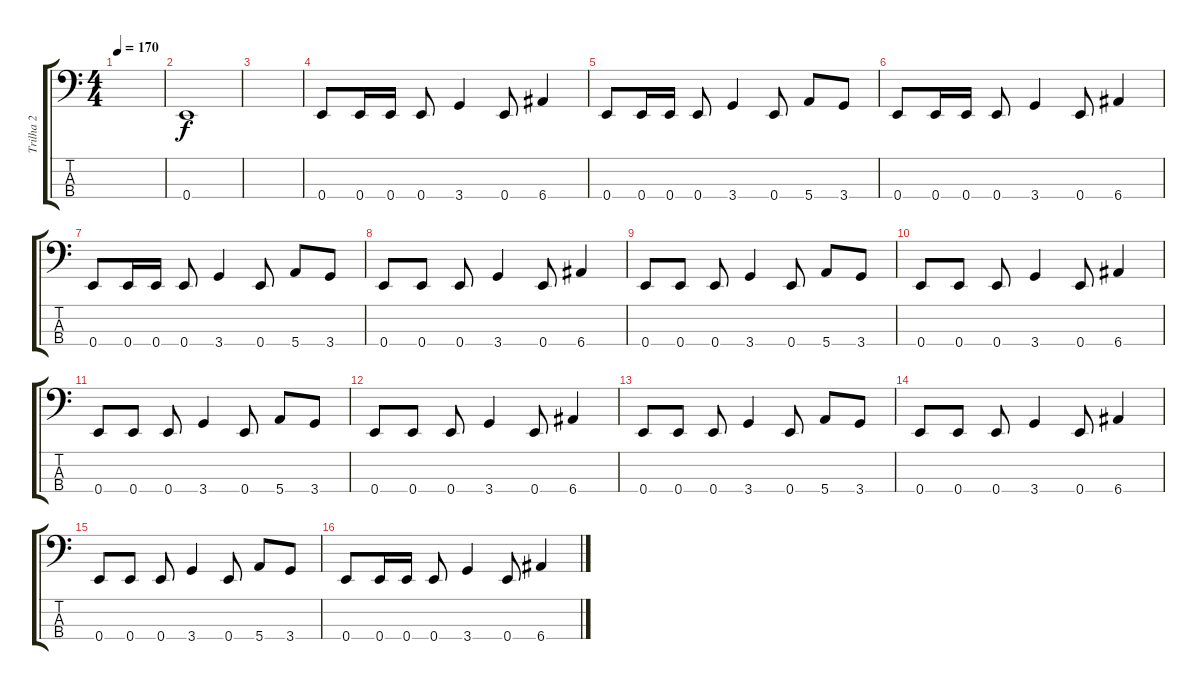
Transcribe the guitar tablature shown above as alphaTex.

\track ("Trilha 2" "Trilha 2") {instrument slapbass2}
\staff {score tabs}
\tuning (G2 D2 A1 E1) {hide}
\ts (4 4)
\tempo 170
\clef f4
\ks c
|
0.4.1 |
|
0.4.8 0.4.16 0.4.16 0.4.8 3.4.4 0.4.8 6.4.4 |
0.4.8 0.4.16 0.4.16 0.4.8 3.4.4 0.4.8 5.4.8 3.4.8 |
0.4.8 0.4.16 0.4.16 0.4.8 3.4.4 0.4.8 6.4.4 |
0.4.8 0.4.16 0.4.16 0.4.8 3.4.4 0.4.8 5.4.8 3.4.8 |
0.4.8 0.4.8 0.4.8 3.4.4 0.4.8 6.4.4 |
0.4.8 0.4.8 0.4.8 3.4.4 0.4.8 5.4.8 3.4.8 |
0.4.8 0.4.8 0.4.8 3.4.4 0.4.8 6.4.4 |
0.4.8 0.4.8 0.4.8 3.4.4 0.4.8 5.4.8 3.4.8 |
0.4.8 0.4.8 0.4.8 3.4.4 0.4.8 6.4.4 |
0.4.8 0.4.8 0.4.8 3.4.4 0.4.8 5.4.8 3.4.8 |
0.4.8 0.4.8 0.4.8 3.4.4 0.4.8 6.4.4 |
0.4.8 0.4.8 0.4.8 3.4.4 0.4.8 5.4.8 3.4.8 |
0.4.8 0.4.16 0.4.16 0.4.8 3.4.4 0.4.8 6.4.4
